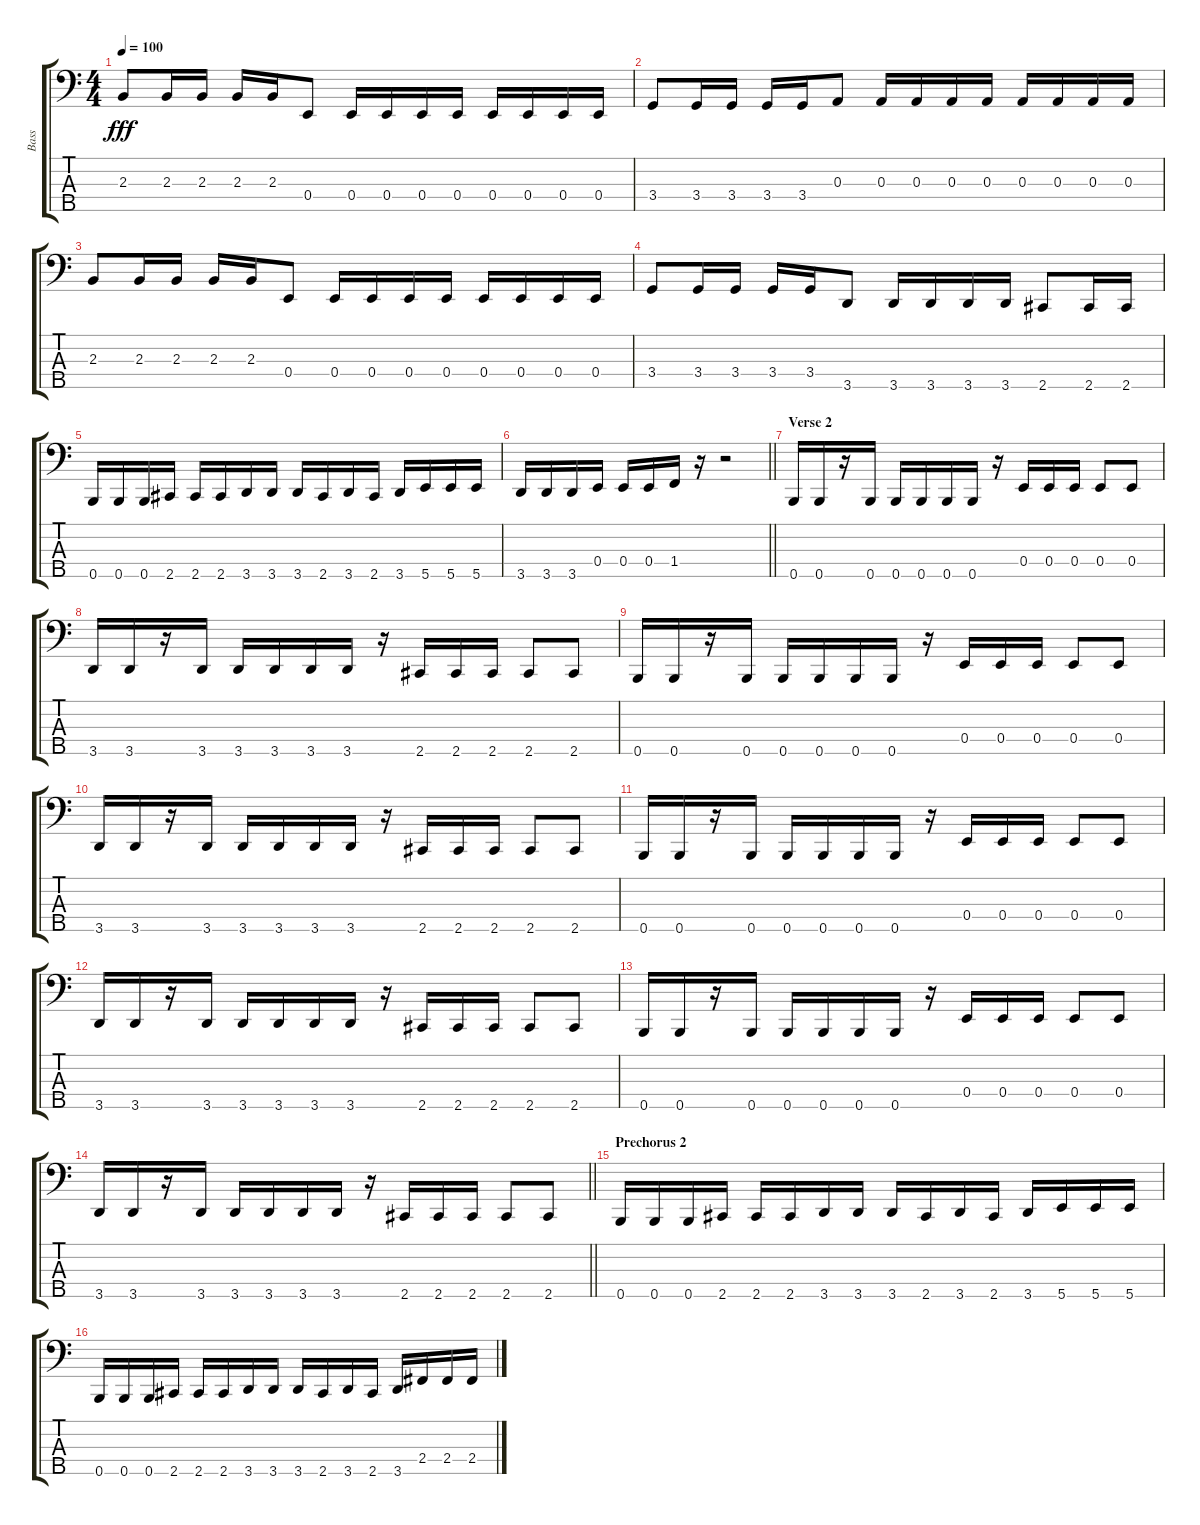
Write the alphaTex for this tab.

\track ("Bass" "Bass") {instrument electricbassfinger}
\staff {score tabs}
\tuning (G2 D2 A1 E1 B0) {hide}
\ts (4 4)
\tempo 100
\clef f4
\ks c
2.3.8{dy fff} 2.3.16 2.3.16 2.3.16 2.3.16 0.4.8 0.4.16 0.4.16 0.4.16 0.4.16 0.4.16 0.4.16 0.4.16 0.4.16 |
3.4.8 3.4.16 3.4.16 3.4.16 3.4.16 0.3.8 0.3.16 0.3.16 0.3.16 0.3.16 0.3.16 0.3.16 0.3.16 0.3.16 |
2.3.8 2.3.16 2.3.16 2.3.16 2.3.16 0.4.8 0.4.16 0.4.16 0.4.16 0.4.16 0.4.16 0.4.16 0.4.16 0.4.16 |
3.4.8 3.4.16 3.4.16 3.4.16 3.4.16 3.5.8 3.5.16 3.5.16 3.5.16 3.5.16 2.5.8 2.5.16 2.5.16 |
0.5.16 0.5.16 0.5.16 2.5.16 2.5.16 2.5.16 3.5.16 3.5.16 3.5.16 2.5.16 3.5.16 2.5.16 3.5.16 5.5.16 5.5.16 5.5.16 |
\barLineRight lightlight
3.5.16 3.5.16 3.5.16 0.4.16 0.4.16 0.4.16 1.4.16 r.16 r.2 |
\section ("" "Verse 2")
0.5.16 0.5.16 r.16 0.5.16 0.5.16 0.5.16 0.5.16 0.5.16 r.16 0.4.16 0.4.16 0.4.16 0.4.8 0.4.8 |
3.5.16 3.5.16 r.16 3.5.16 3.5.16 3.5.16 3.5.16 3.5.16 r.16 2.5.16 2.5.16 2.5.16 2.5.8 2.5.8 |
0.5.16 0.5.16 r.16 0.5.16 0.5.16 0.5.16 0.5.16 0.5.16 r.16 0.4.16 0.4.16 0.4.16 0.4.8 0.4.8 |
3.5.16 3.5.16 r.16 3.5.16 3.5.16 3.5.16 3.5.16 3.5.16 r.16 2.5.16 2.5.16 2.5.16 2.5.8 2.5.8 |
0.5.16 0.5.16 r.16 0.5.16 0.5.16 0.5.16 0.5.16 0.5.16 r.16 0.4.16 0.4.16 0.4.16 0.4.8 0.4.8 |
3.5.16 3.5.16 r.16 3.5.16 3.5.16 3.5.16 3.5.16 3.5.16 r.16 2.5.16 2.5.16 2.5.16 2.5.8 2.5.8 |
0.5.16 0.5.16 r.16 0.5.16 0.5.16 0.5.16 0.5.16 0.5.16 r.16 0.4.16 0.4.16 0.4.16 0.4.8 0.4.8 |
\barLineRight lightlight
3.5.16 3.5.16 r.16 3.5.16 3.5.16 3.5.16 3.5.16 3.5.16 r.16 2.5.16 2.5.16 2.5.16 2.5.8 2.5.8 |
\section ("" "Prechorus 2")
0.5.16 0.5.16 0.5.16 2.5.16 2.5.16 2.5.16 3.5.16 3.5.16 3.5.16 2.5.16 3.5.16 2.5.16 3.5.16 5.5.16 5.5.16 5.5.16 |
0.5.16 0.5.16 0.5.16 2.5.16 2.5.16 2.5.16 3.5.16 3.5.16 3.5.16 2.5.16 3.5.16 2.5.16 3.5.16 2.4.16 2.4.16 2.4.16
